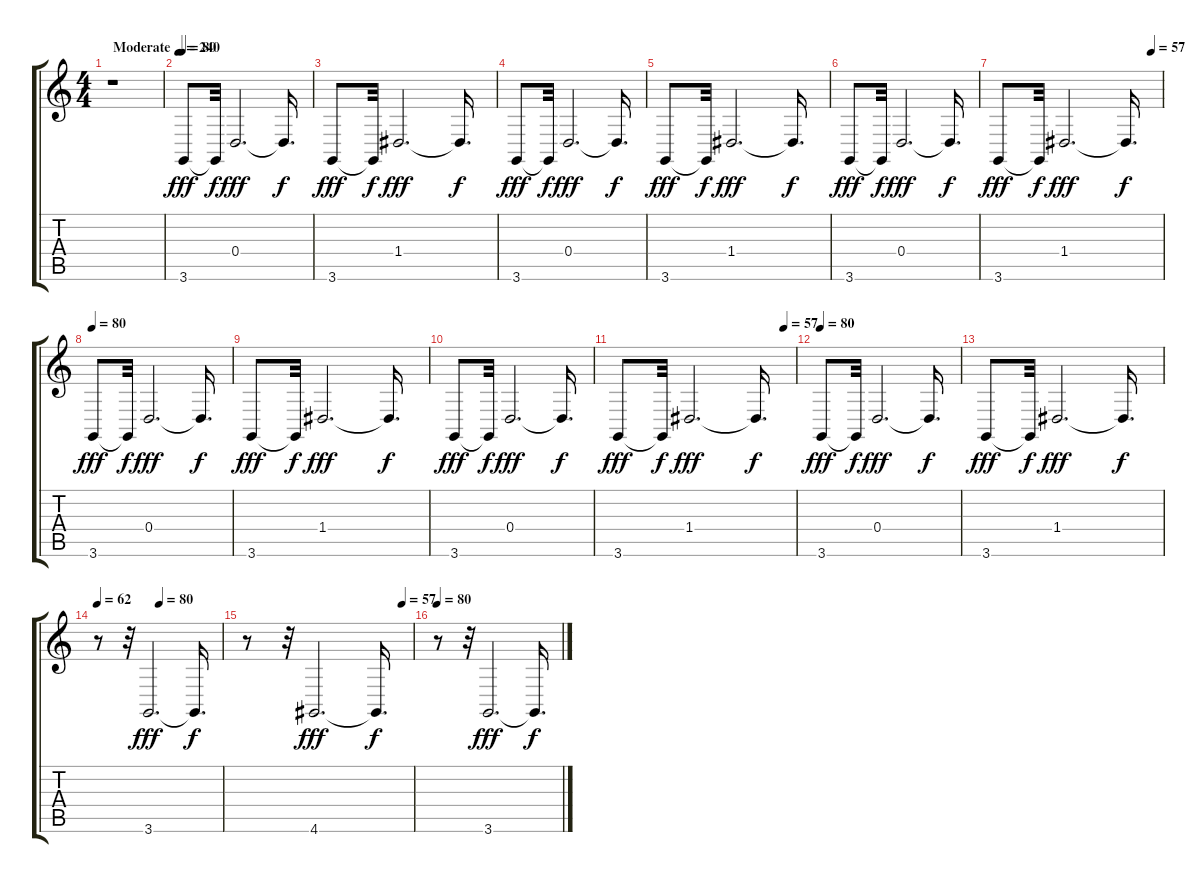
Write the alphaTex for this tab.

\track "" {instrument acousticgrandpiano}
\staff {score tabs}
\tuning (E4 B3 G3 D3 A2 E2) {hide}
\ts (4 4)
\tempo (240 "Moderate")
\clef g2
\ks c
r.1{dy fff instrument acousticgrandpiano} |
\tempo 80
3.6.8 3.6{t}.32{dy f} 0.4.2{d dy fff} 0.4{t}.16{d dy f} |
3.6.8{dy fff} 3.6{t}.32{dy f} 1.4.2{d dy fff} 1.4{t}.16{d dy f} |
3.6.8{dy fff} 3.6{t}.32{dy f} 0.4.2{d dy fff} 0.4{t}.16{d dy f} |
3.6.8{dy fff} 3.6{t}.32{dy f} 1.4.2{d dy fff} 1.4{t}.16{d dy f} |
3.6.8{dy fff} 3.6{t}.32{dy f} 0.4.2{d dy fff} 0.4{t}.16{d dy f} |
\tempo (57 0.9375)
3.6.8{dy fff} 3.6{t}.32{dy f} 1.4.2{d dy fff} 1.4{t}.16{d dy f} |
\tempo 80
3.6.8{dy fff} 3.6{t}.32{dy f} 0.4.2{d dy fff} 0.4{t}.16{d dy f} |
3.6.8{dy fff} 3.6{t}.32{dy f} 1.4.2{d dy fff} 1.4{t}.16{d dy f} |
3.6.8{dy fff} 3.6{t}.32{dy f} 0.4.2{d dy fff} 0.4{t}.16{d dy f} |
\tempo (57 0.9375)
3.6.8{dy fff} 3.6{t}.32{dy f} 1.4.2{d dy fff} 1.4{t}.16{d dy f} |
\tempo 80
3.6.8{dy fff} 3.6{t}.32{dy f} 0.4.2{d dy fff} 0.4{t}.16{d dy f} |
3.6.8{dy fff} 3.6{t}.32{dy f} 1.4.2{d dy fff} 1.4{t}.16{d dy f} |
\tempo 62
\tempo (80 0.5)
r.8 r.32 3.6.2{d dy fff} 3.6{t}.16{d dy f} |
\tempo (57 0.9375)
r.8 r.32 4.6.2{d dy fff} 4.6{t}.16{d dy f} |
\tempo 80
r.8 r.32 3.6.2{d dy fff} 3.6{t}.16{d dy f}
